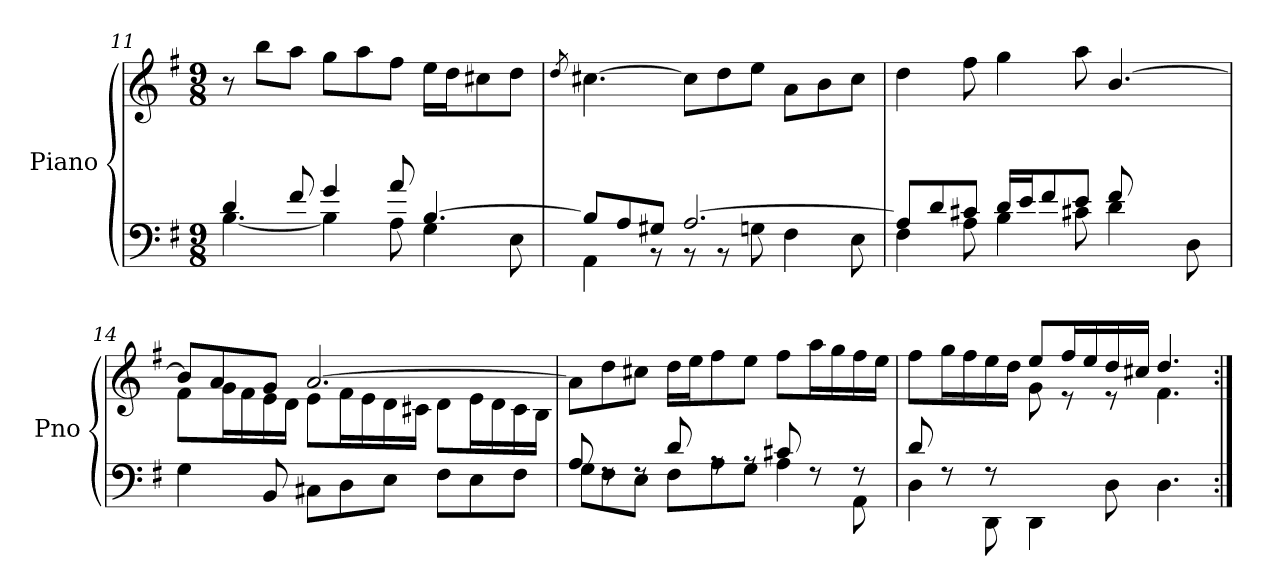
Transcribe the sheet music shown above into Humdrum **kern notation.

**kern	**kern
*part1	*part1
*staff2	*staff1
*I"Piano	*
*I'Pno	*
!!LO:LB:g=z
*clefF4	*clefG2
*k[f#]	*k[f#]
*M9/8	*M9/8
=11	=11
*^	*
4d/	[4.B\	8r
.	.	8bb\L
8f#/	.	8aa\J
4g/	4B\]	8gg\L
.	.	8aa\
8a/	8A\	8ff#\J
[4.B/	4G\	16ee\LL
.	.	16dd\J
.	.	8cc#X\
.	8E\	8dd\J
=12	=12	=12
.	.	8qdd/
8B/L]	4AA\	[4.cc#X\
8A/	.	.
8G#X/J	8r	.
[2.A/	8r	8cc#\L]
.	8r	8dd\
.	8Gn\	8ee\J
.	4F#\	8a\L
.	.	8b\
.	8E\	8cc#\J
=13	=13	=13
*	*^	*^
2.ryy	8A/L]	4F#\	4dd\	2..ryy
.	8d/	.	.	.
.	8c#X/J	8A\	8ff#\	.
.	16d/LL	4B\	4gg\	.
.	16e/J	.	.	.
.	8f#/	.	.	.
.	8e/J	8c#X\	8aa\	.
8f#/L	8ryy	4d\	[4.b/	.
4ryy	8ryy	.	.	16a\L
.	.	.	.	16g\
.	8ryy	8D\	.	16f#\
.	.	.	.	16e\JJ
*v	*v	*v	*	*
!!LO:LB:g=z	!!
=14	=14	=14
4G\	8b/L]	8f#\L
.	8a/	16g\L
.	.	16f#\
8BB/	8g/J	16e\
.	.	16d\JJ
8C#X\L	[2.a/	8e\L
8D\	.	16f#\L
.	.	16e\
8E\J	.	16d\
.	.	16c#X\JJ
8F#\L	.	8d\L
8E\	.	16e\L
.	.	16d\
8F#\J	.	16c#\
.	.	16B\JJ
*	*v	*v
=15	=15
*^	*
8A/	8G\L	8a\L]
8rF	8F#\	8dd\
8rF	8E\J	8cc#X\J
8d/	8F#\L	16dd\LL
.	.	16ee\J
8rA	8A\	8ff#\
8rA	8G\J	8ee\J
8c#X/	4A\	8ff#\L
8rF	.	16aa\L
.	.	16gg\
8rF	8AA\	16ff#\
.	.	16ee\JJ
=16	=16	=16
*	*	*^
8d/	4D\	8ff#\L	4.ryy
8rF	.	16gg\L	.
.	.	16ff#\	.
8rF	8DD\	16ee\	.
.	.	16dd\JJ	.
4ryy	4DD\	8ee/L	8g\
.	.	16ff#/L	8r
.	.	16ee/	.
2ryy	8D\	16dd/	8r
.	.	16cc#X/JJ	.
.	4.D\	4.dd/	4.f#\
*v	*v	*	*
*	*v	*v
=:|!	=:|!
*-	*-
